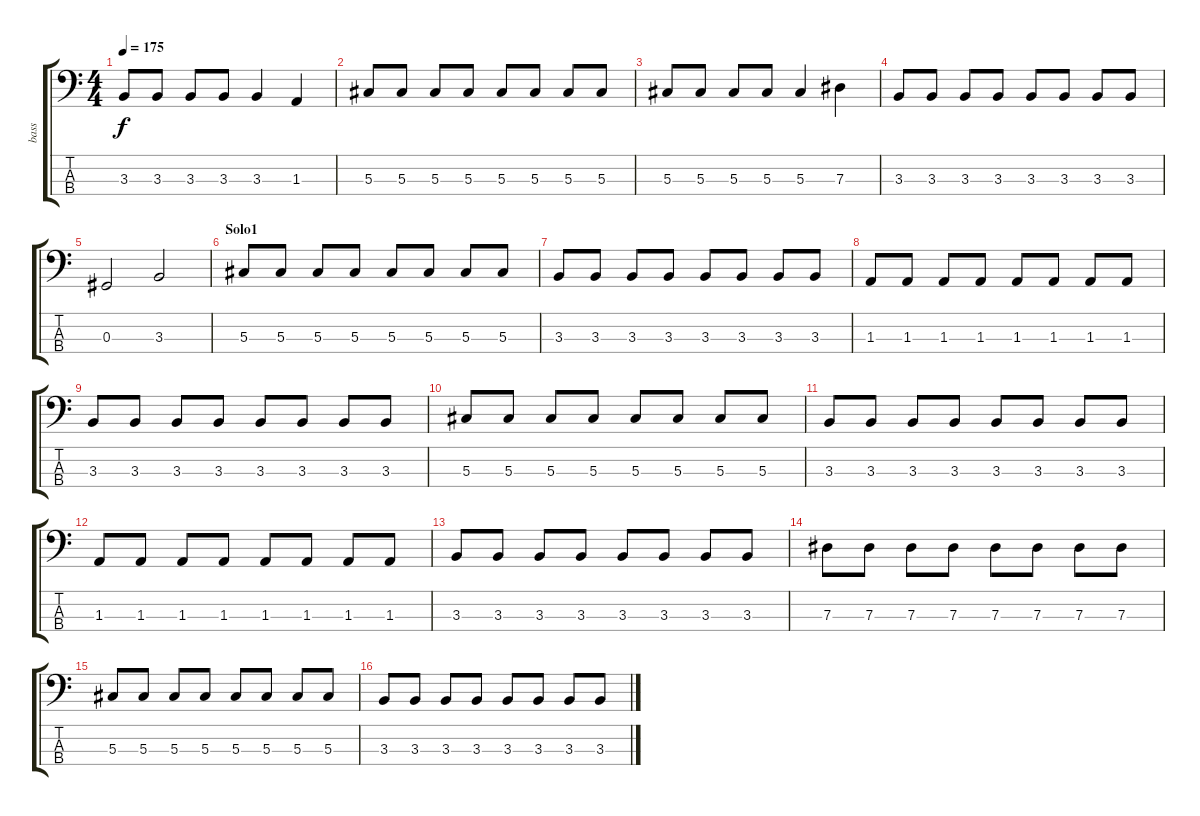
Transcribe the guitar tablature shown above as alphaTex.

\track ("bass" "bass") {instrument electricbassfinger}
\staff {score tabs}
\tuning (Gb2 Db2 Ab1 Eb1) {hide}
\ts (4 4)
\tempo 175
\clef f4
\ks c
3.3.8{dy f} 3.3.8 3.3.8 3.3.8 3.3.4 1.3.4 |
5.3.8 5.3.8 5.3.8 5.3.8 5.3.8 5.3.8 5.3.8 5.3.8 |
5.3.8 5.3.8 5.3.8 5.3.8 5.3.4 7.3.4 |
3.3.8 3.3.8 3.3.8 3.3.8 3.3.8 3.3.8 3.3.8 3.3.8 |
0.3.2 3.3.2 |
\section ("" "Solo1")
5.3.8 5.3.8 5.3.8 5.3.8 5.3.8 5.3.8 5.3.8 5.3.8 |
3.3.8 3.3.8 3.3.8 3.3.8 3.3.8 3.3.8 3.3.8 3.3.8 |
1.3.8 1.3.8 1.3.8 1.3.8 1.3.8 1.3.8 1.3.8 1.3.8 |
3.3.8 3.3.8 3.3.8 3.3.8 3.3.8 3.3.8 3.3.8 3.3.8 |
5.3.8 5.3.8 5.3.8 5.3.8 5.3.8 5.3.8 5.3.8 5.3.8 |
3.3.8 3.3.8 3.3.8 3.3.8 3.3.8 3.3.8 3.3.8 3.3.8 |
1.3.8 1.3.8 1.3.8 1.3.8 1.3.8 1.3.8 1.3.8 1.3.8 |
3.3.8 3.3.8 3.3.8 3.3.8 3.3.8 3.3.8 3.3.8 3.3.8 |
7.3.8 7.3.8 7.3.8 7.3.8 7.3.8 7.3.8 7.3.8 7.3.8 |
5.3.8 5.3.8 5.3.8 5.3.8 5.3.8 5.3.8 5.3.8 5.3.8 |
3.3.8 3.3.8 3.3.8 3.3.8 3.3.8 3.3.8 3.3.8 3.3.8
